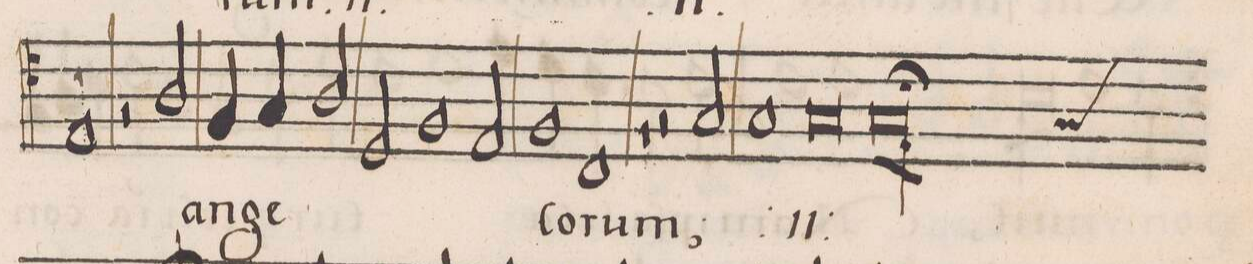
**kern	**text
*I"ALTVS	*
*clefC4	*
*k[]	*
*met(C|)	*
*M2/2	*
1E/	-rum
*	*Xij
=63-	=63-
2r	.
2A/	an-
4F/	-ge-
4G/	.
2A/	.
=64-	=64-
2D/	.
1F/	.
2E/	.
=65-	=65-
1F/	-lo-
1C/	-rum;
=66-	=66-
1r	.
2r	.
*	*ij
2G/	an-
=67-	=67-
1G/	-ge-
0G/	-lo-
=68-	=68-
*custos:G	*
0.Gl\;	-rum
*	*Xij
=69-	=69-
==	==
*-	*-
